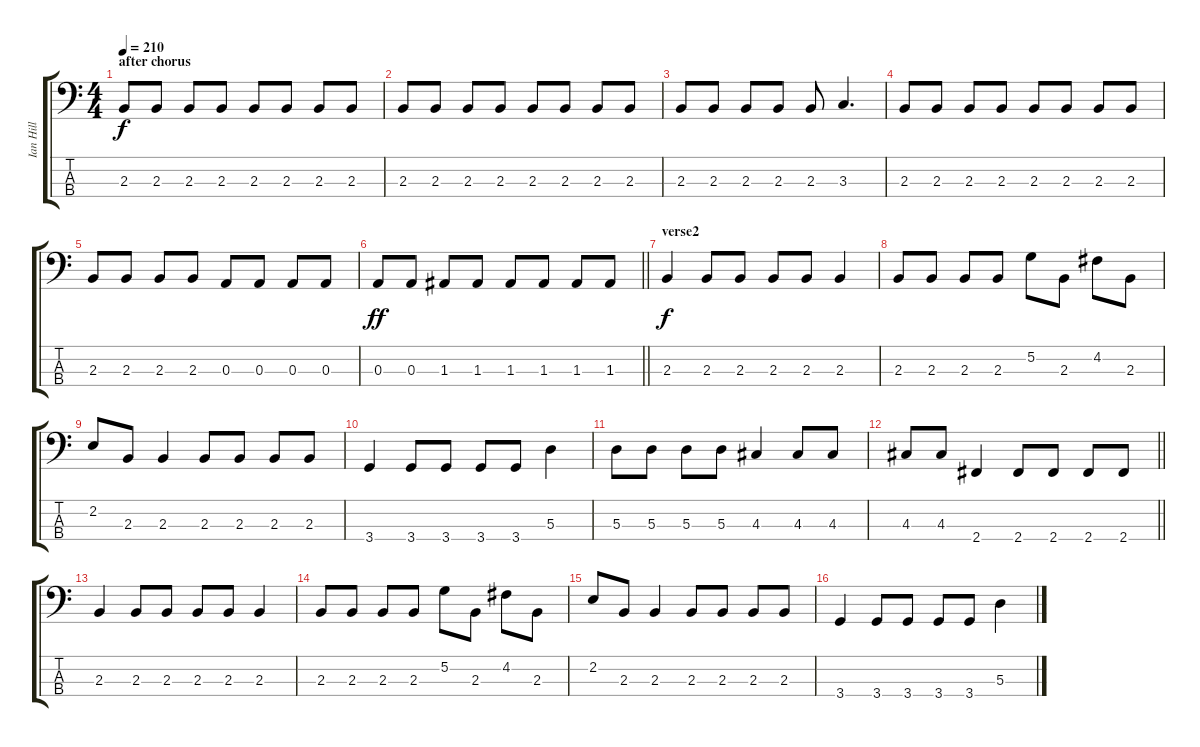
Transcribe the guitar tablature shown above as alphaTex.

\track ("Ian Hill" "Ian Hill") {instrument electricbassfinger}
\staff {score tabs}
\tuning (G2 D2 A1 E1) {hide}
\ts (4 4)
\section ("" "after chorus")
\tempo 210
\clef f4
\ks c
2.3.8{dy f} 2.3.8 2.3.8 2.3.8 2.3.8 2.3.8 2.3.8 2.3.8 |
2.3.8 2.3.8 2.3.8 2.3.8 2.3.8 2.3.8 2.3.8 2.3.8 |
2.3.8 2.3.8 2.3.8 2.3.8 2.3.8 3.3.4{d} |
2.3.8 2.3.8 2.3.8 2.3.8 2.3.8 2.3.8 2.3.8 2.3.8 |
2.3.8 2.3.8 2.3.8 2.3.8 0.3.8 0.3.8 0.3.8 0.3.8 |
\barLineRight lightlight
0.3.8{dy ff} 0.3.8 1.3.8 1.3.8 1.3.8 1.3.8 1.3.8 1.3.8 |
\section ("" "verse2")
2.3.4{dy f} 2.3.8 2.3.8 2.3.8 2.3.8 2.3.4 |
2.3.8 2.3.8 2.3.8 2.3.8 5.2.8 2.3.8 4.2.8 2.3.8 |
2.2.8 2.3.8 2.3.4 2.3.8 2.3.8 2.3.8 2.3.8 |
3.4.4 3.4.8 3.4.8 3.4.8 3.4.8 5.3.4 |
5.3.8 5.3.8 5.3.8 5.3.8 4.3.4 4.3.8 4.3.8 |
\barLineRight lightlight
4.3.8 4.3.8 2.4.4 2.4.8 2.4.8 2.4.8 2.4.8 |
2.3.4 2.3.8 2.3.8 2.3.8 2.3.8 2.3.4 |
2.3.8 2.3.8 2.3.8 2.3.8 5.2.8 2.3.8 4.2.8 2.3.8 |
2.2.8 2.3.8 2.3.4 2.3.8 2.3.8 2.3.8 2.3.8 |
3.4.4 3.4.8 3.4.8 3.4.8 3.4.8 5.3.4
